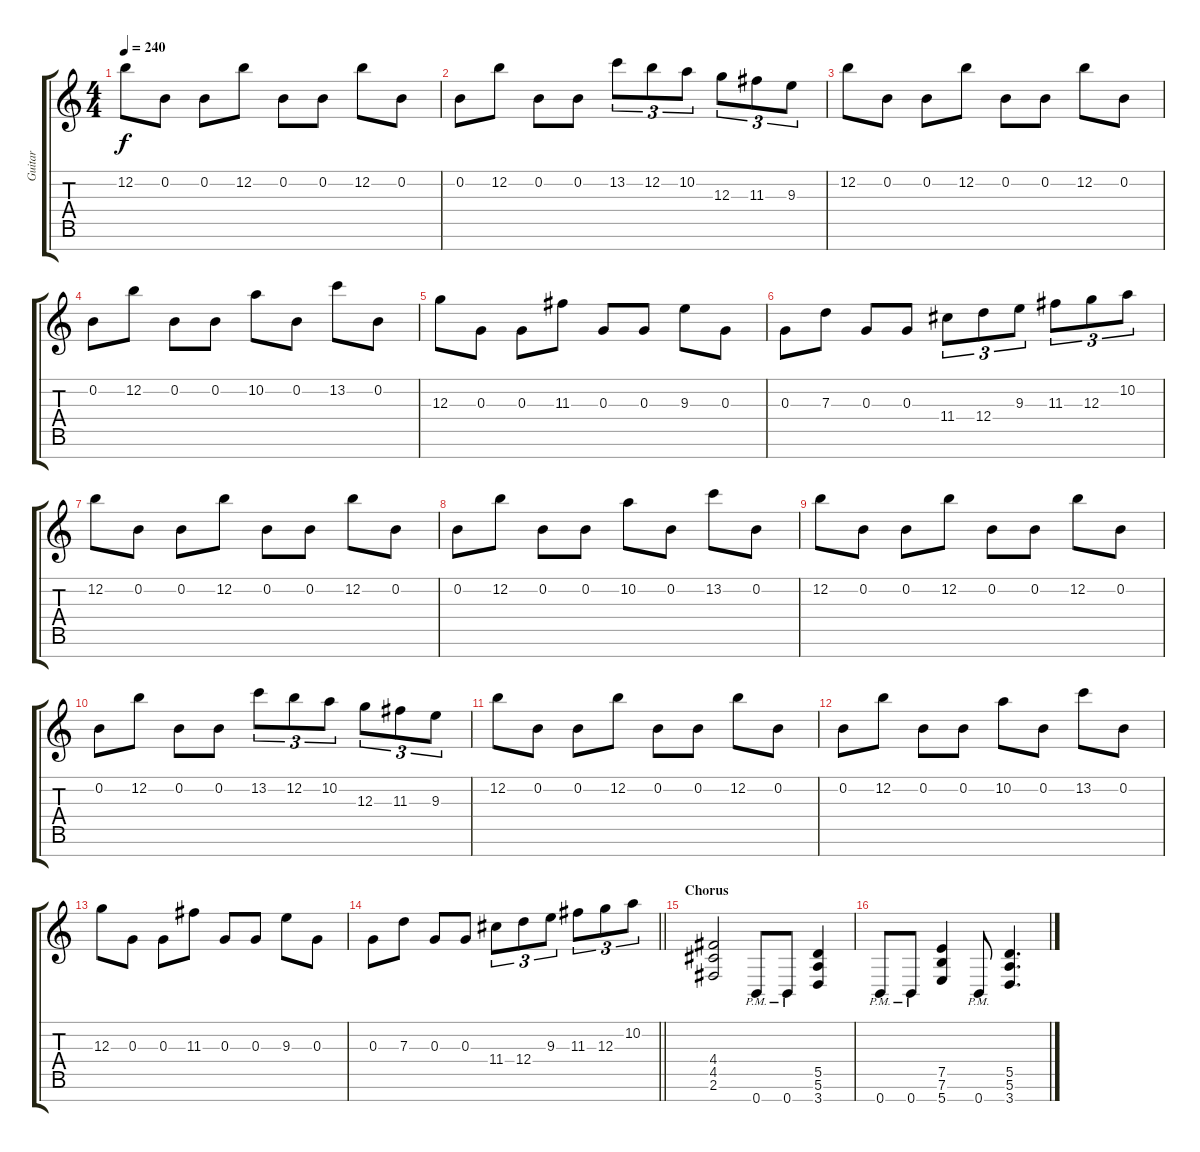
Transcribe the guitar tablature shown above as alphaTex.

\track ("Guitar" "Guitar") {instrument distortionguitar}
\staff {score tabs}
\tuning (E4 B3 G3 D3 A2 E2 B1) {hide}
\ts (4 4)
\tempo 240
\clef g2
\ks c
12.2.8{dy f} 0.2.8 0.2.8 12.2.8 0.2.8 0.2.8 12.2.8 0.2.8 |
0.2.8 12.2.8 0.2.8 0.2.8 13.2.8{tu (3 2)} 12.2.8{tu (3 2)} 10.2.8{tu (3 2)} 12.3.8{tu (3 2)} 11.3.8{tu (3 2)} 9.3.8{tu (3 2)} |
12.2.8 0.2.8 0.2.8 12.2.8 0.2.8 0.2.8 12.2.8 0.2.8 |
0.2.8 12.2.8 0.2.8 0.2.8 10.2.8 0.2.8 13.2.8 0.2.8 |
12.3.8 0.3.8 0.3.8 11.3.8 0.3.8 0.3.8 9.3.8 0.3.8 |
0.3.8 7.3.8 0.3.8 0.3.8 11.4.8{tu (3 2)} 12.4.8{tu (3 2)} 9.3.8{tu (3 2)} 11.3.8{tu (3 2)} 12.3.8{tu (3 2)} 10.2.8{tu (3 2)} |
12.2.8 0.2.8 0.2.8 12.2.8 0.2.8 0.2.8 12.2.8 0.2.8 |
0.2.8 12.2.8 0.2.8 0.2.8 10.2.8 0.2.8 13.2.8 0.2.8 |
12.2.8 0.2.8 0.2.8 12.2.8 0.2.8 0.2.8 12.2.8 0.2.8 |
0.2.8 12.2.8 0.2.8 0.2.8 13.2.8{tu (3 2)} 12.2.8{tu (3 2)} 10.2.8{tu (3 2)} 12.3.8{tu (3 2)} 11.3.8{tu (3 2)} 9.3.8{tu (3 2)} |
12.2.8 0.2.8 0.2.8 12.2.8 0.2.8 0.2.8 12.2.8 0.2.8 |
0.2.8 12.2.8 0.2.8 0.2.8 10.2.8 0.2.8 13.2.8 0.2.8 |
12.3.8 0.3.8 0.3.8 11.3.8 0.3.8 0.3.8 9.3.8 0.3.8 |
\barLineRight lightlight
0.3.8 7.3.8 0.3.8 0.3.8 11.4.8{tu (3 2)} 12.4.8{tu (3 2)} 9.3.8{tu (3 2)} 11.3.8{tu (3 2)} 12.3.8{tu (3 2)} 10.2.8{tu (3 2)} |
\section ("" "Chorus")
(4.4 4.5 2.6).2 0.7{pm}.8 0.7{pm}.8 (5.5 5.6 3.7).4 |
0.7{pm}.8 0.7{pm}.8 (7.5 7.6 5.7).4 0.7{pm}.8 (5.5 5.6 3.7).4{d}
